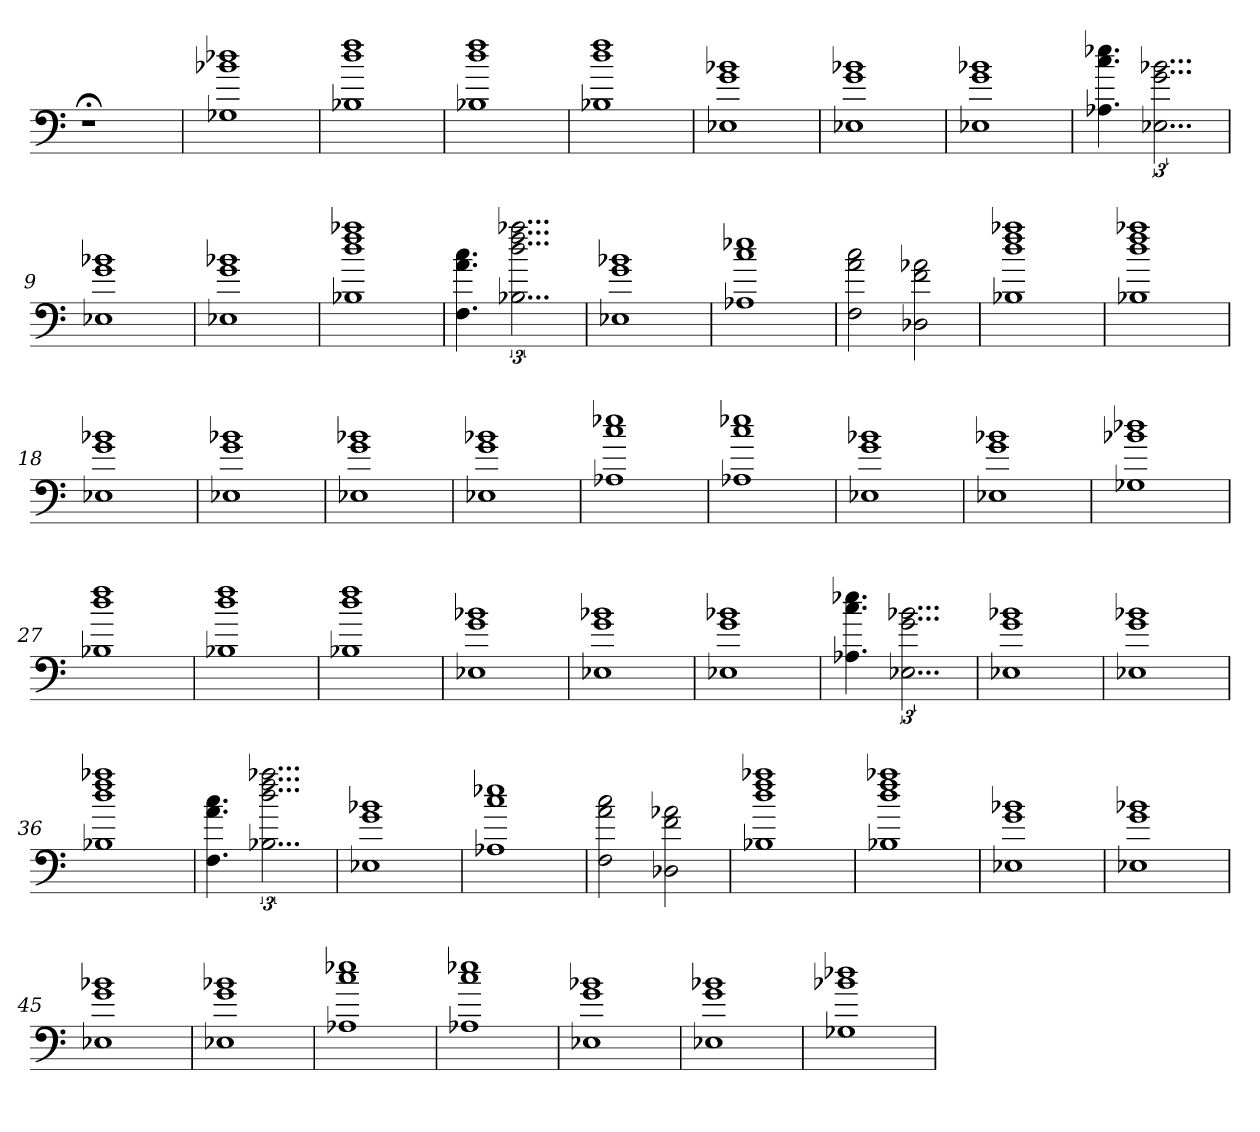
**kern
*part1
*staff1
=
1r;<
=1
1G-X 1b-X 1dd-X
=2
1B-X 1dd 1ff
=3
1B-X 1dd 1ff
=4
1B-X 1dd 1ff
=5
1E-X 1g 1b-X
=6
1E-X 1g 1b-X
=7
1E-X 1g 1b-X
=8
4.A-X 4.cc 4.ee-X
3...E-X 3...g 3...b-X
=9
1E-X 1g 1b-X
=10
1E-X 1g 1b-X
=11
1B-X 1dd 1ff 1aa-X
=12
4.F 4.a 4.cc
3...B-X 3...dd 3...ff 3...aa-X
=13
1E-X 1g 1b-X
=14
1A-X 1cc 1ee-X
=15
2F 2a 2cc
2D-X 2f 2a-X
=16
1B-X 1dd 1ff 1aa-X
=17
1B-X 1dd 1ff 1aa-X
=18
1E-X 1g 1b-X
=19
1E-X 1g 1b-X
=20
1E-X 1g 1b-X
=21
1E-X 1g 1b-X
=22
1A-X 1cc 1ee-X
=23
1A-X 1cc 1ee-X
=24
1E-X 1g 1b-X
=25
1E-X 1g 1b-X
=26
1G-X 1b-X 1dd-X
=27
1B-X 1dd 1ff
=28
1B-X 1dd 1ff
=29
1B-X 1dd 1ff
=30
1E-X 1g 1b-X
=31
1E-X 1g 1b-X
=32
1E-X 1g 1b-X
=33
4.A-X 4.cc 4.ee-X
3...E-X 3...g 3...b-X
=34
1E-X 1g 1b-X
=35
1E-X 1g 1b-X
=36
1B-X 1dd 1ff 1aa-X
=37
4.F 4.a 4.cc
3...B-X 3...dd 3...ff 3...aa-X
=38
1E-X 1g 1b-X
=39
1A-X 1cc 1ee-X
=40
2F 2a 2cc
2D-X 2f 2a-X
=41
1B-X 1dd 1ff 1aa-X
=42
1B-X 1dd 1ff 1aa-X
=43
1E-X 1g 1b-X
=44
1E-X 1g 1b-X
=45
1E-X 1g 1b-X
=46
1E-X 1g 1b-X
=47
1A-X 1cc 1ee-X
=48
1A-X 1cc 1ee-X
=49
1E-X 1g 1b-X
=50
1E-X 1g 1b-X
=51
1G-X 1b-X 1dd-X
=
*-
